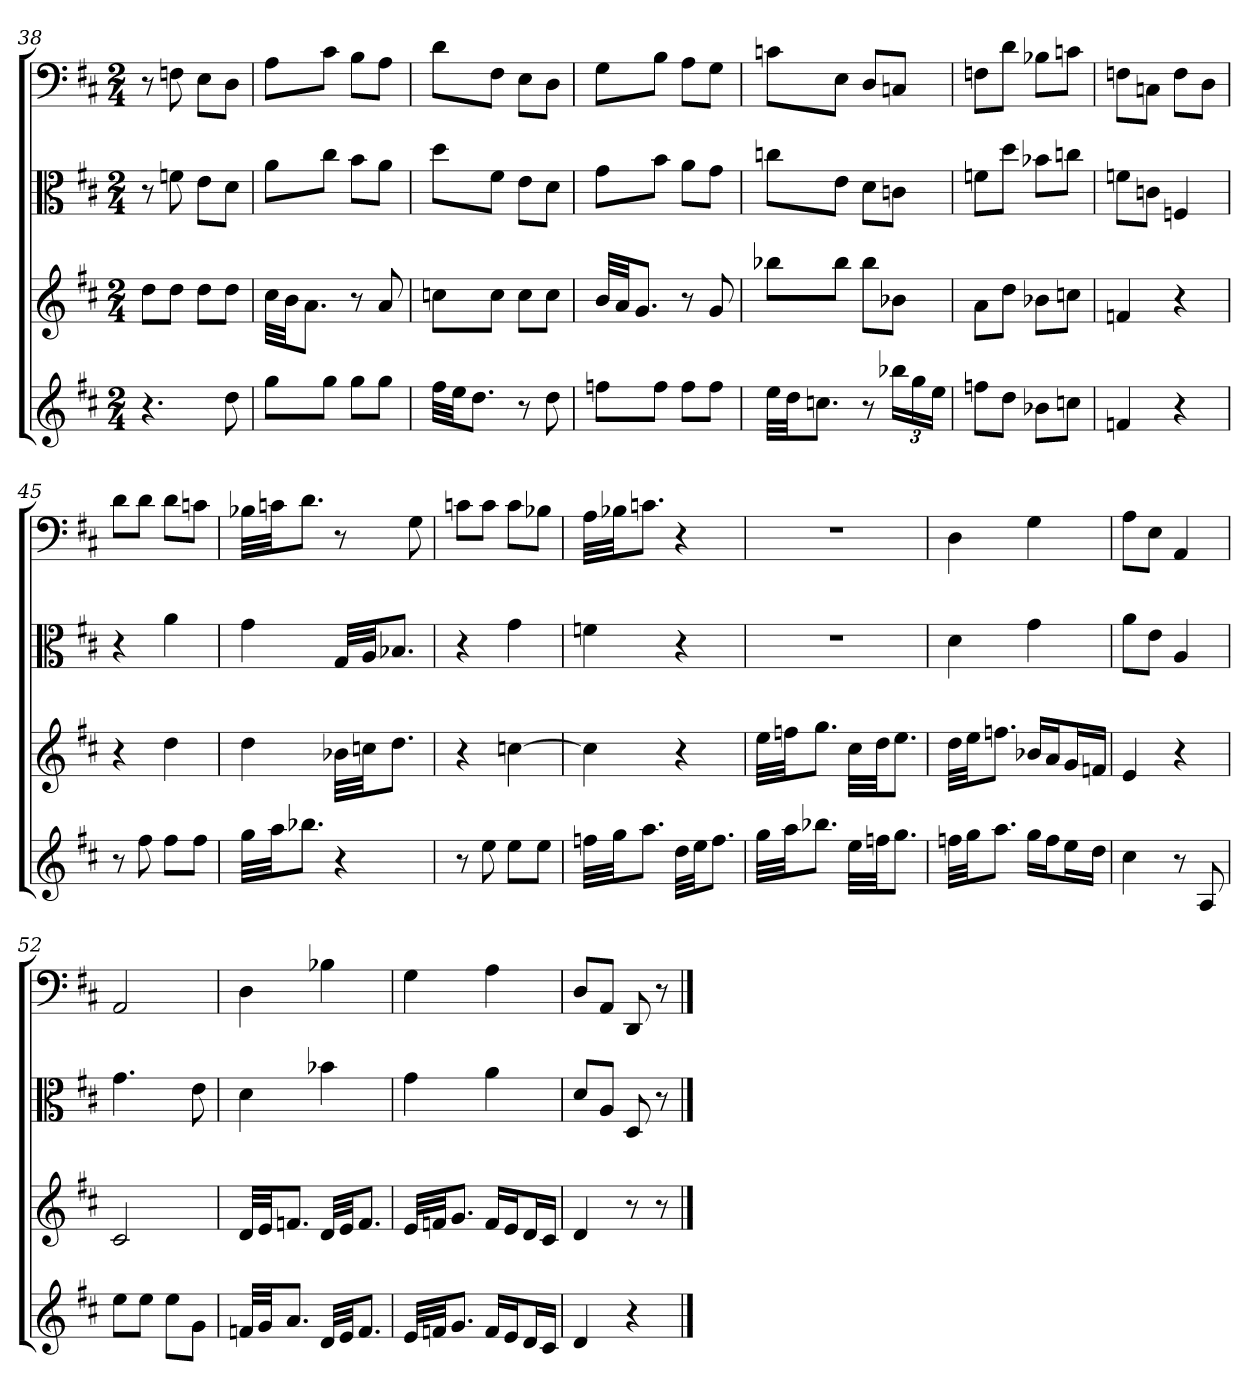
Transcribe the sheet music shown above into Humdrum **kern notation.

**kern	**kern	**kern	**kern
*part4	*part3	*part2	*part1
*staff4	*staff3	*staff2	*staff1
*	*	*clefC3	*clefF4
*k[f#c#]	*k[f#c#]	*k[f#c#]	*k[f#c#]
*D:	*D:	*D:	*D:
*M2/4	*M2/4	*M2/4	*M2/4
=38	=38	=38	=38
4.r	8ddL	8r	8r
.	8ddJ	8fn	8Fn
.	8ddL	8e\L	8E\L
8dd	8ddJ	8d\J	8D\J
=39	=39	=39	=39
8ggL	32cc#LLL	8a\L	8A\L
.	32bJJ	.	.
.	8.aJ	.	.
8ggJ	.	8cc#\J	8c#\J
8ggL	8r	8b\L	8B\L
8ggJ	8a	8a\J	8A\J
=40	=40	=40	=40
32ff#LLL	8ccnL	8dd\L	8d\L
32eeJJ	.	.	.
8.ddJ	.	.	.
.	8ccJ	8f#\J	8F#\J
8r	8ccL	8e\L	8E\L
8dd	8ccJ	8d\J	8D\J
=41	=41	=41	=41
8ffnL	32bLLL	8g\L	8G\L
.	32aJJ	.	.
.	8.gJ	.	.
8ffJ	.	8b\J	8B\J
8ffL	8r	8a\L	8A\L
8ffJ	8g	8g\J	8G\J
=42	=42	=42	=42
32eeLLL	8bb-XL	8ccn\L	8cn\L
32ddJJ	.	.	.
8.ccnJ	.	.	.
.	8bb-J	8e\J	8E\J
8r	8bb-L	8d\L	8D/L
24bb-XLL	8b-XJ	8cn\J	8Cn/J
24gg	.	.	.
24eeJJ	.	.	.
=43	=43	=43	=43
8ffnL	8aL	8fn\L	8Fn\L
8ddJ	8ddJ	8dd\J	8d\J
8b-XL	8b-XL	8b-X\L	8B-X\L
8ccnJ	8ccnJ	8ccn\J	8cn\J
=44	=44	=44	=44
4fn	4fn	8fn\L	8Fn\L
.	.	8cn\J	8Cn\J
4r	4r	4Fn	8F\L
.	.	.	8D\J
=45	=45	=45	=45
8r	4r	4r	8d\L
8ff#	.	.	8d\J
8ff#L	4dd	4a	8d\L
8ff#J	.	.	8cn\J
=46	=46	=46	=46
32ggLLL	4dd	4g	32B-X\LLL
32aaJJ	.	.	32cn\JJ
8.bb-XJ	.	.	8.d\J
4r	32b-XLLL	32G/LLL	8r
.	32ccnJJ	32A/JJ	.
.	8.ddJ	8.B-X/J	.
.	.	.	8G
=47	=47	=47	=47
8r	4r	4r	8cn\L
8ee	.	.	8c\J
8eeL	[4ccn	4g	8c\L
8eeJ	.	.	8B-X\J
=48	=48	=48	=48
32ffnLLL	4cc]	4fn	32A\LLL
32ggJJ	.	.	32B-X\JJ
8.aaJ	.	.	8.cn\J
32ddLLL	4r	4r	4r
32eeJJ	.	.	.
8.ffJ	.	.	.
=49	=49	=49	=49
32ggLLL	32eeLLL	2r	2r
32aaJJ	32ffnJJ	.	.
8.bb-XJ	8.ggJ	.	.
32eeLLL	32cc#LLL	.	.
32ffnJJ	32ddJJ	.	.
8.ggJ	8.eeJ	.	.
=50	=50	=50	=50
32ffnLLL	32ddLLL	4d	4D
32ggJJ	32eeJJ	.	.
8.aaJ	8.ffnJ	.	.
16ggLL	16b-XLL	4g	4G
16ffJ	16aJ	.	.
16eeL	16gL	.	.
16ddJJ	16fnJJ	.	.
=51	=51	=51	=51
4cc#	4e	8a\L	8A\L
.	.	8e\J	8E\J
8r	4r	4A	4AA
8A	.	.	.
=52	=52	=52	=52
8eeL	2c#	4.g	2AA
8eeJ	.	.	.
8eeL	.	.	.
8gJ	.	8e	.
=53	=53	=53	=53
32fnLLL	32dLLL	4d	4D
32gJJ	32eJJ	.	.
8.aJ	8.fnJ	.	.
32dLLL	32dLLL	4b-X	4B-X
32eJJ	32eJJ	.	.
8.fJ	8.fJ	.	.
=54	=54	=54	=54
32eLLL	32eLLL	4g	4G
32fnJJ	32fnJJ	.	.
8.gJ	8.gJ	.	.
16fLL	16fLL	4a	4A
16eJ	16eJ	.	.
16dL	16dL	.	.
16c#JJ	16c#JJ	.	.
=55	=55	=55	=55
4d	4d	8d/L	8D/L
.	.	8A/J	8AA/J
4r	8r	8D	8DD
.	8r	8r	8r
==	==	==	==
*-	*-	*-	*-
